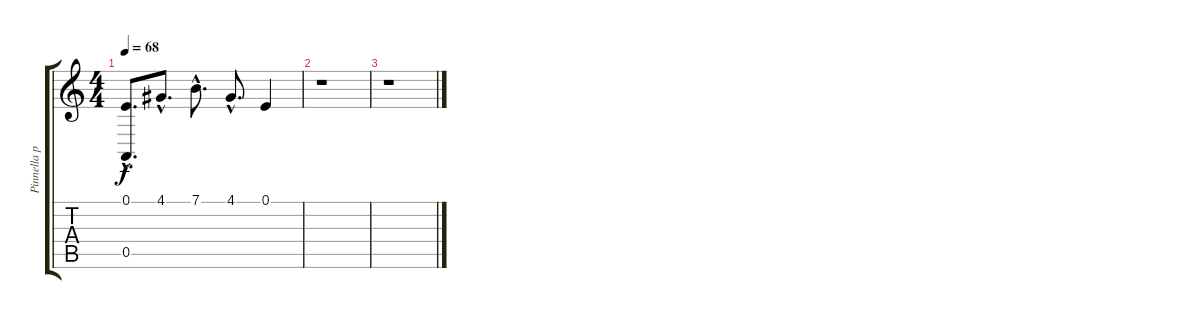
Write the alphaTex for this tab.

\track ("Pinnella piano" "Pinnella p") {instrument brightacousticpiano}
\staff {score tabs}
\tuning (E4 B3 G3 D3 A2 E2) {hide}
\ts (4 4)
\tempo 68
\clef g2
\ks c
(0.1{hac} 0.5{hac}).8{d dy f} 4.1{hac}.8{d} 7.1{hac}.8{d} 4.1{hac}.8{d} 0.1.4 |
r.1 |
r.1
